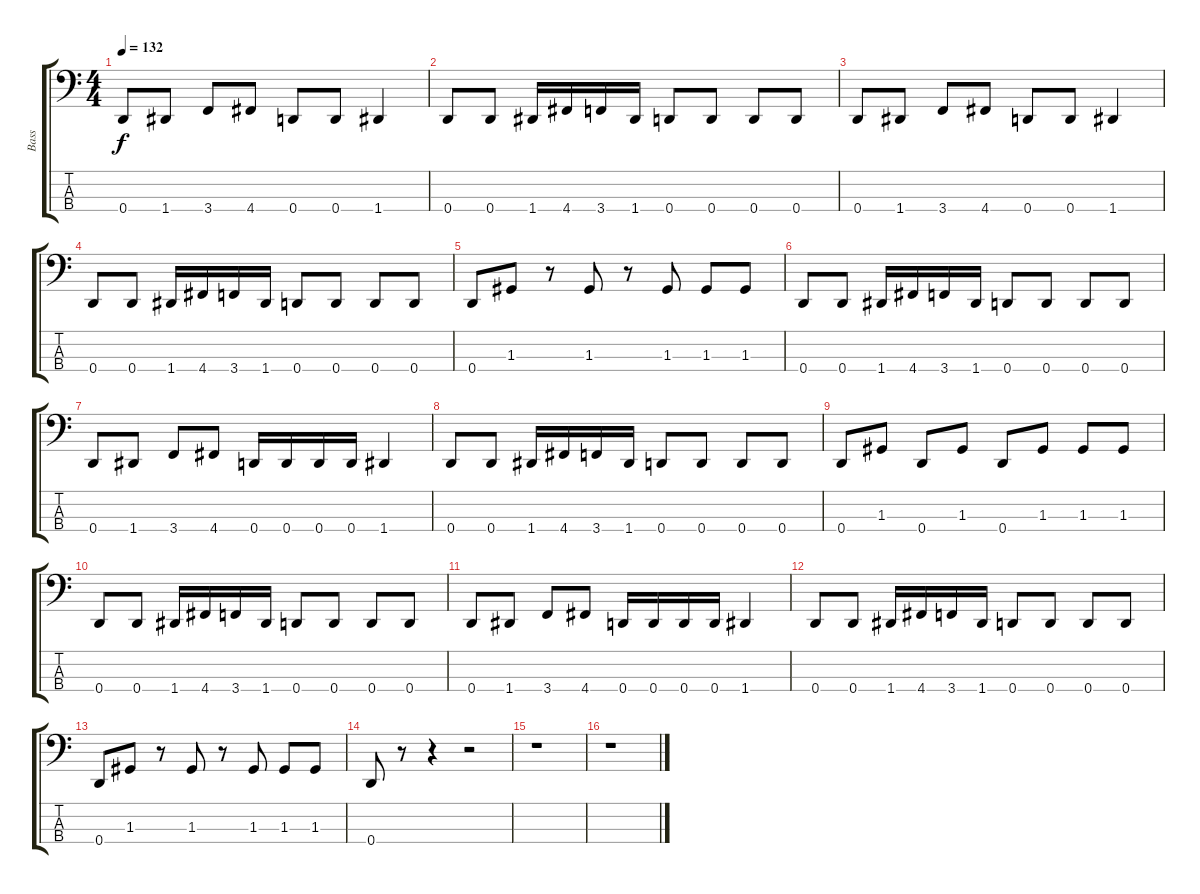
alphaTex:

\track ("Bass" "Bass") {instrument electricbasspick}
\staff {score tabs}
\tuning (F2 C2 G1 D1) {hide}
\ts (4 4)
\tempo 132
\clef f4
\ks c
0.4.8{dy f} 1.4.8 3.4.8 4.4.8 0.4.8 0.4.8 1.4.4 |
0.4.8 0.4.8 1.4.16 4.4.16 3.4.16 1.4.16 0.4.8 0.4.8 0.4.8 0.4.8 |
0.4.8 1.4.8 3.4.8 4.4.8 0.4.8 0.4.8 1.4.4 |
0.4.8 0.4.8 1.4.16 4.4.16 3.4.16 1.4.16 0.4.8 0.4.8 0.4.8 0.4.8 |
0.4.8 1.3.8 r.8 1.3.8 r.8 1.3.8 1.3.8 1.3.8 |
0.4.8 0.4.8 1.4.16 4.4.16 3.4.16 1.4.16 0.4.8 0.4.8 0.4.8 0.4.8 |
0.4.8 1.4.8 3.4.8 4.4.8 0.4.16 0.4.16 0.4.16 0.4.16 1.4.4 |
0.4.8 0.4.8 1.4.16 4.4.16 3.4.16 1.4.16 0.4.8 0.4.8 0.4.8 0.4.8 |
0.4.8 1.3.8 0.4.8 1.3.8 0.4.8 1.3.8 1.3.8 1.3.8 |
0.4.8 0.4.8 1.4.16 4.4.16 3.4.16 1.4.16 0.4.8 0.4.8 0.4.8 0.4.8 |
0.4.8 1.4.8 3.4.8 4.4.8 0.4.16 0.4.16 0.4.16 0.4.16 1.4.4 |
0.4.8 0.4.8 1.4.16 4.4.16 3.4.16 1.4.16 0.4.8 0.4.8 0.4.8 0.4.8 |
0.4.8 1.3.8 r.8 1.3.8 r.8 1.3.8 1.3.8 1.3.8 |
0.4.8 r.8 r.4 r.2 |
r.1 |
r.1
